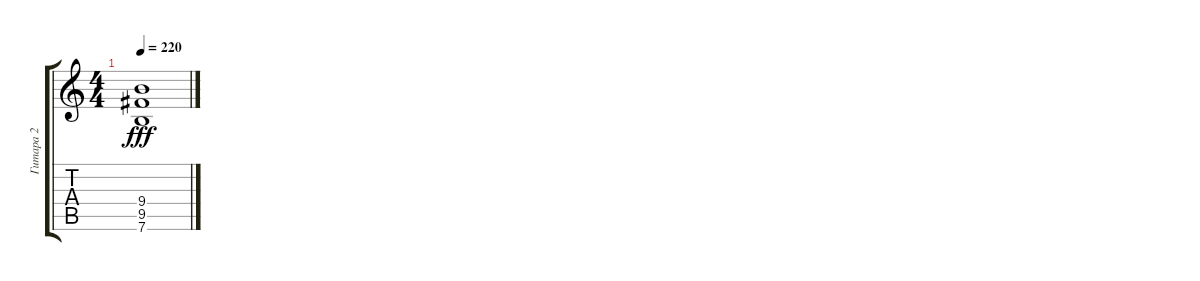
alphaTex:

\track ("Гитара 2" "Гитара 2") {instrument overdrivenguitar}
\staff {score tabs}
\tuning (E4 B3 G3 D3 A2 E2) {hide}
\ts (4 4)
\tempo 220
\clef g2
\ks c
(9.4 9.5 7.6).1{dy fff}
